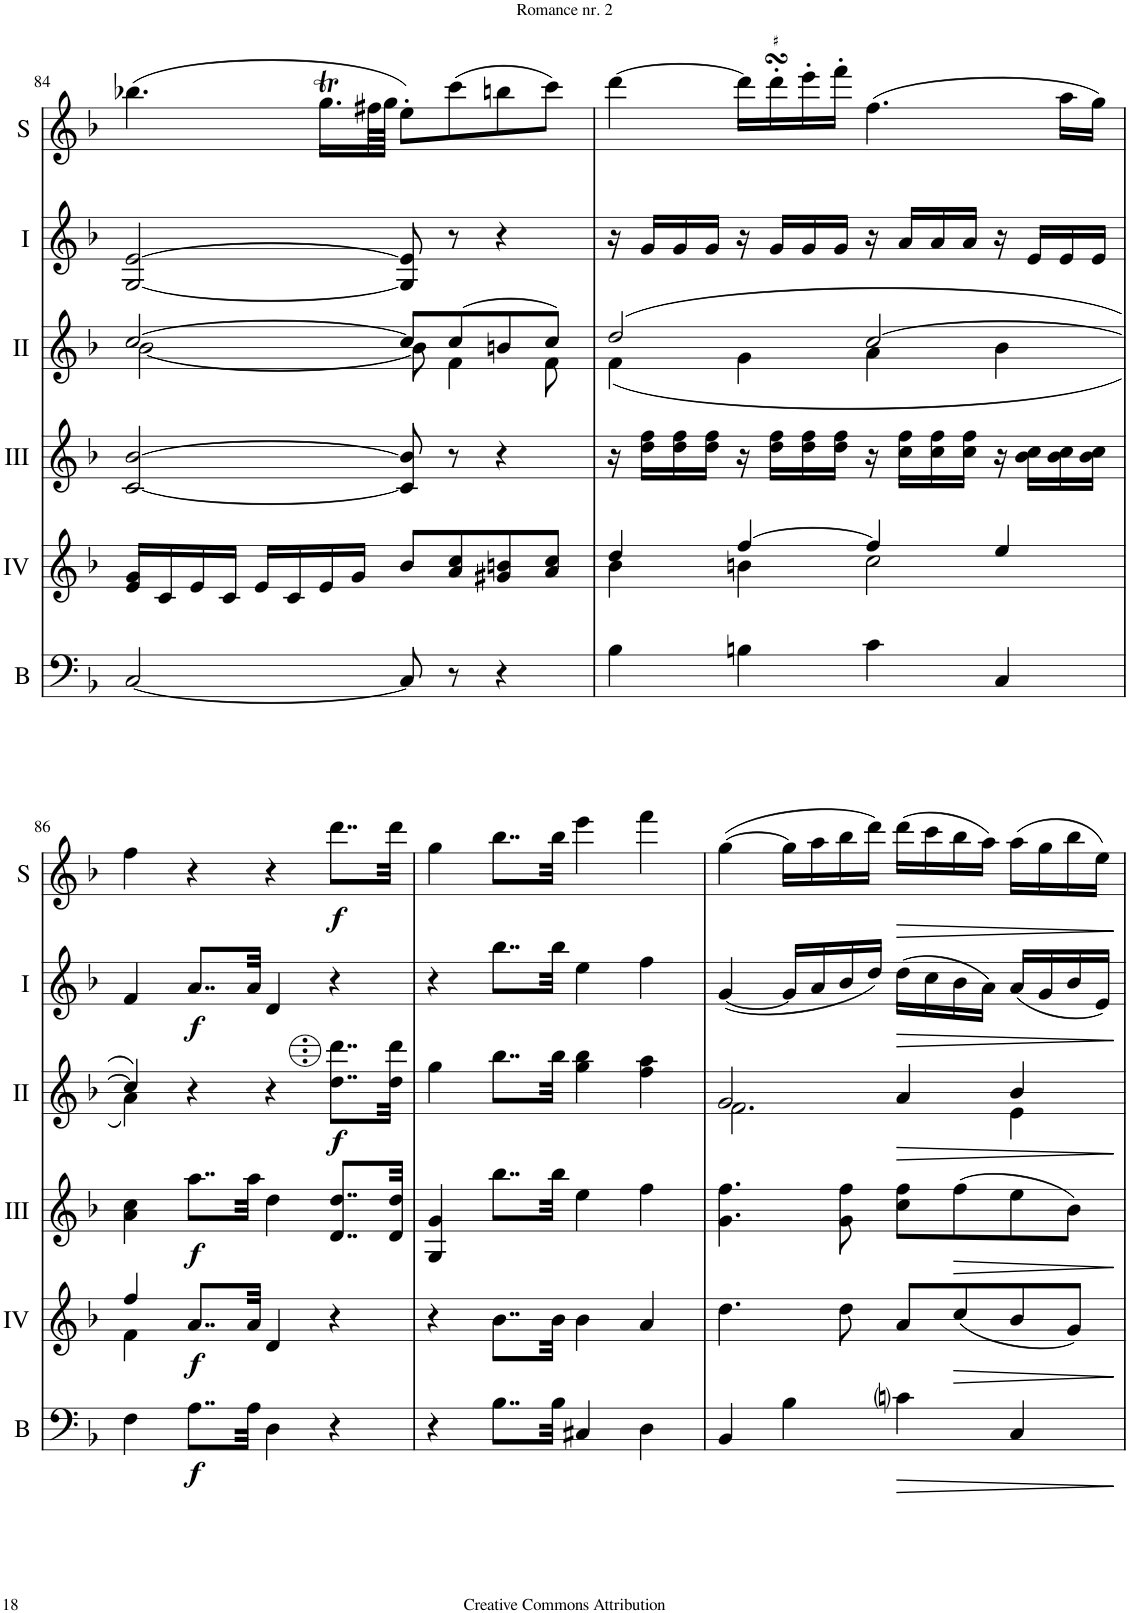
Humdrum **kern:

**kern	**dynam	**kern	**dynam	**kern	**dynam	**kern	**dynam	**kern	**dynam	**kern	**dynam
*part6	*part6	*part5	*part5	*part4	*part4	*part3	*part3	*part2	*part2	*part1	*part1
*staff6	*staff6	*staff5	*staff5	*staff4	*staff4	*staff3	*staff3	*staff2	*staff2	*staff1	*staff1
*I"Bass	*	*I"Acc. 4	*	*I"Acc. 3	*	*I"Acc. 2	*	*I"Acc. 1	*	*I"Solo	*
*I'B	*	*	*	*	*	*	*	*	*	*I'S	*
!!LO:PB:g=z
*clefF4	*	*clefG2	*	*clefG2	*	*clefG2	*	*clefG2	*	*clefG2	*
*Trd7c12	*	*Trd7c12	*	*Trd7c12	*	*	*	*	*	*	*
*k[b-]	*	*k[b-]	*	*k[b-]	*	*k[b-]	*	*k[b-]	*	*k[b-]	*
*M4/4	*	*M4/4	*	*M4/4	*	*M4/4	*	*M4/4	*	*M4/4	*
*met(c)	*	*met(c)	*	*met(c)	*	*met(c)	*	*met(c)	*	*met(c)	*
=84	=84	=84	=84	=84	=84	=84	=84	=84	=84	=84	=84
*	*	*	*	*	*	*^	*	*	*	*	*
[2C/	.	16e/ 16g/LL	.	[2c/ [2b-/	.	[2cc/	[2b-\	.	[2G/ [2e/	.	(4.bb-X\	.
.	.	16c/	.	.	.	.	.	.	.	.	.	.
.	.	16e/	.	.	.	.	.	.	.	.	.	.
.	.	16c/JJ	.	.	.	.	.	.	.	.	.	.
.	.	16e/LL	.	.	.	.	.	.	.	.	.	.
.	.	16c/	.	.	.	.	.	.	.	.	.	.
.	.	16e/	.	.	.	.	.	.	.	.	16.ggT\LL	.
.	.	16g/JJ	.	.	.	.	.	.	.	.	.	.
.	.	.	.	.	.	.	.	.	.	.	64ff#X\LL	.
.	.	.	.	.	.	.	.	.	.	.	64gg\JJJJ	.
8C/]	.	8b-/L	.	8c/] 8b-/]	.	8cc/L]	8b-\]	.	8G/] 8e/]	.	8ee'\L)	.
8r	.	8a/ 8cc/	.	8r	.	(8cc/	4f\	.	8r	.	(8ccc\	.
4r	.	8g#X/ 8bn/	.	4r	.	8bn/	.	.	4r	.	8bbn\	.
.	.	8a/ 8cc/J	.	.	.	8cc/J)	8f\	.	.	.	8ccc\J)	.
=85	=85	=85	=85	=85	=85	=85	=85	=85	=85	=85	=85	=85
*	*	*^	*	*	*	*	*	*	*	*	*	*
4B-\	.	4dd/	4b-\	.	16r	.	(2dd/	(4f\	.	16r	.	[4ddd\	.
.	.	.	.	.	16dd\ 16ff\LL	.	.	.	.	16g/LL	.	.	.
.	.	.	.	.	16dd\ 16ff\	.	.	.	.	16g/	.	.	.
.	.	.	.	.	16dd\ 16ff\JJ	.	.	.	.	16g/JJ	.	.	.
4Bn\	.	[4ff/	4bn\	.	16r	.	.	4g\	.	16r	.	16ddd\LL]	.
.	.	.	.	.	16dd\ 16ff\LL	.	.	.	.	16g/LL	.	16dddsSSS'\	.
.	.	.	.	.	16dd\ 16ff\	.	.	.	.	16g/	.	16eee'\	.
.	.	.	.	.	16dd\ 16ff\JJ	.	.	.	.	16g/JJ	.	16fff'\JJ	.
4c\	.	4ff/]	2cc\	.	16r	.	[2cc/	4a\	.	16r	.	(4.ff\	.
.	.	.	.	.	16cc\ 16ff\LL	.	.	.	.	16a/LL	.	.	.
.	.	.	.	.	16cc\ 16ff\	.	.	.	.	16a/	.	.	.
.	.	.	.	.	16cc\ 16ff\JJ	.	.	.	.	16a/JJ	.	.	.
4C/	.	4ee/	.	.	16r	.	.	4b-\	.	16r	.	.	.
.	.	.	.	.	16b-\ 16cc\LL	.	.	.	.	16e/LL	.	.	.
.	.	.	.	.	16b-\ 16cc\	.	.	.	.	16e/	.	16aa\LL	.
.	.	.	.	.	16b-\ 16cc\JJ	.	.	.	.	16e/JJ	.	16gg\JJ)	.
!!LO:LB:g=z
=86	=86	=86	=86	=86	=86	=86	=86	=86	=86	=86	=86	=86	=86
4F\	.	4ff/	4f\	.	4a\ 4cc\	.	4cc/])	4a\)	.	4f/	.	4ff\	.
!	!LO:DY:b	!	!	!LO:DY:b	!	!LO:DY:b	!	!	!	!	!LO:DY:b	!	!
8..A\L	f	8..a/L	4ryy	f	8..aa\L	f	4r	4ryy	.	8..a/L	f	4r	.
32A\Jkk	.	32a/Jkk	.	.	32aa\Jkk	.	.	.	.	32a/Jkk	.	.	.
4D\	.	4d/	2ryy	.	4dd\	.	4r	2ryy	.	4d/	.	4r	.
!	!	!	!	!	!	!	!	!	!LO:DY:b	!	!	!	!LO:DY:b
4r	.	4r	.	.	8..d/ 8..dd/L	.	8..d\ 8..dd\L	.	f	4r	.	8..ddd\L	f
.	.	.	.	.	32d/ 32dd/Jkk	.	32d\ 32dd\Jkk	.	.	.	.	32ddd\Jkk	.
*	*	*v	*v	*	*	*	*v	*v	*	*	*	*	*
=87	=87	=87	=87	=87	=87	=87	=87	=87	=87	=87	=87
4r	.	4r	.	4G/ 4g/	.	4g\	.	4r	.	4gg\	.
8..B-\L	.	8..b-\L	.	8..bb-\L	.	8..b-\L	.	8..bb-\L	.	8..bb-\L	.
32B-\Jkk	.	32b-\Jkk	.	32bb-\Jkk	.	32b-\Jkk	.	32bb-\Jkk	.	32bb-\Jkk	.
4C#X/	.	4b-\	.	4ee\	.	4g\ 4b-\	.	4ee\	.	4eee\	.
4D\	.	4a/	.	4ff\	.	4f\ 4a\	.	4ff\	.	4fff\	.
=88	=88	=88	=88	=88	=88	=88	=88	=88	=88	=88	=88
*	*	*	*	*	*	*^	*	*	*	*	*
4BB-/	.	4.dd\	.	4.g\ 4.ff\	.	2G/	2.F\	.	([4g/	.	([4gg\	.
4B-\	.	.	.	.	.	.	.	.	16g/LL]	.	16gg\LL]	.
.	.	.	.	.	.	.	.	.	16a/	.	16aa\	.
.	.	8dd\	.	8g\ 8ff\	.	.	.	.	16b-/	.	16bb-\	.
.	.	.	.	.	.	.	.	.	16dd/JJ)	.	16ddd\JJ)	.
!	!LO:HP:b	!	!	!	!	!	!	!LO:HP:b	!	!LO:HP:b	!	!LO:HP:b
4cni\	>	8a/L	.	8cc\ 8ff\L	.	4A/	.	>	(16dd\LL	>	(16ddd\LL	>
.	.	.	.	.	.	.	.	.	16cc\	.	16ccc\	.
!	!	!	!LO:HP:b	!	!LO:HP:b	!	!	!	!	!	!	!
.	.	(8cc/	>	(8ff\	>	.	.	.	16b-\	.	16bb-\	.
.	.	.	.	.	.	.	.	.	16a\JJ)	.	16aa\JJ)	.
4C/	.	8b-/	.	8ee\	.	4B-/	4E\	.	(16a/LL	.	(16aa\LL	.
.	.	.	.	.	.	.	.	.	16g/	.	16gg\	.
.	.	8g/J)	.	8b-\J)	.	.	.	.	16b-/	.	16bb-\	.
.	.	.	.	.	.	.	.	.	16e/JJ)	.	16ee\JJ)	.
*	*	*	*	*	*	*v	*v	*	*	*	*	*
.	]	.	]	.	]	.	]	.	]	.	]
=	=	=	=	=	=	=	=	=	=	=	=
*-	*-	*-	*-	*-	*-	*-	*-	*-	*-	*-	*-
